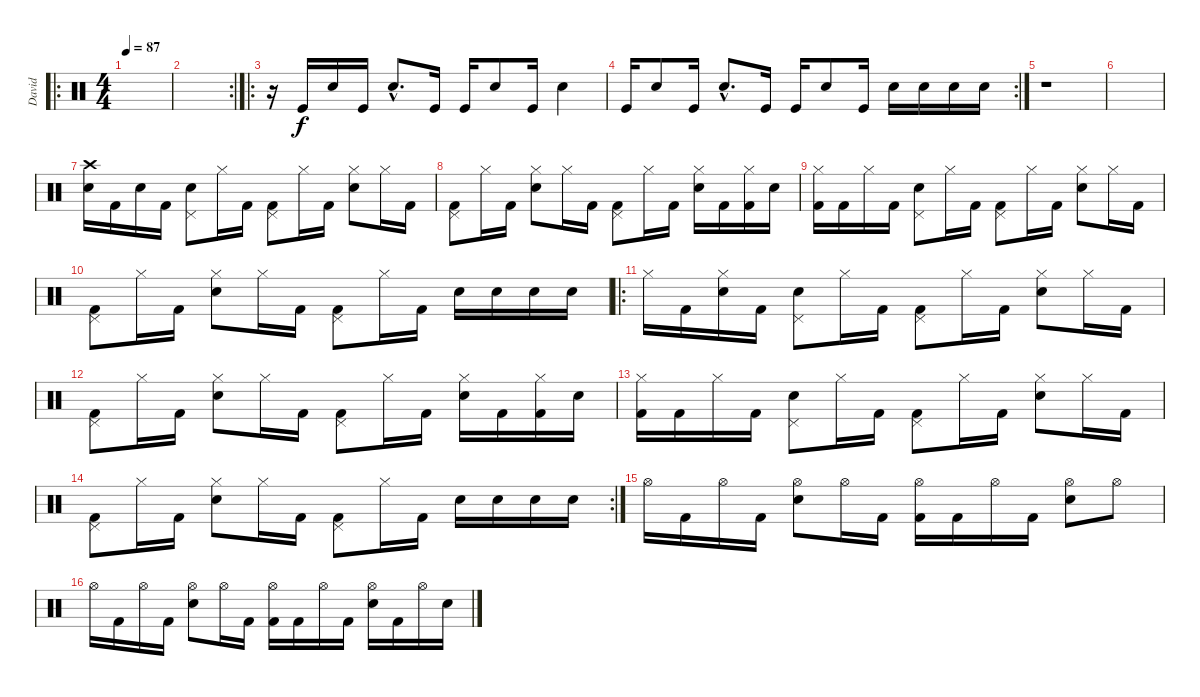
\track ("David" "David") {instrument percussion}
\staff {score}
\articulation defaults
\ro
\ts (4 4)
\tempo 87
\clef neutral
\ks c
|
\rc 2
|
\ro
r.16 "Kick (hit)".16 "Electric Snare (hit)".16 "Kick (hit)".16 "Electric Snare (hit)"{hac}.8{d} "Kick (hit)".16 "Kick (hit)".16 "Electric Snare (hit)".8 "Kick (hit)".16 "Electric Snare (hit)".4 |
\rc 2 "Kick (hit)".16 "Electric Snare (hit)".8 "Kick (hit)".16 "Electric Snare (hit)"{hac}.8{d} "Kick (hit)".16 "Kick (hit)".16 "Electric Snare (hit)".8 "Kick (hit)".16 "Electric Snare (hit)".16 "Electric Snare (hit)".16 "Electric Snare (hit)".16 "Electric Snare (hit)".16
|
r.1 |
|
("Crash high (hit)" "Electric Snare (hit)").16 "Kick (hit) 2".16 "Electric Snare (hit)".16 "Kick (hit) 2".16 ("Pedal Hi-Hat (hit)" "Electric Snare (hit)").8 "Hi-Hat (closed)".16 "Kick (hit) 2".16 ("Pedal Hi-Hat (hit)" "Kick (hit) 2").8 "Hi-Hat (closed)".16 "Kick (hit) 2".16 ("Hi-Hat (closed)" "Electric Snare (hit)").8 "Hi-Hat (closed)".16 "Kick (hit) 2".16 |
("Pedal Hi-Hat (hit)" "Kick (hit) 2").8 "Hi-Hat (closed)".16 "Kick (hit) 2".16 ("Hi-Hat (closed)" "Electric Snare (hit)").8 "Hi-Hat (closed)".16 "Kick (hit) 2".16 ("Pedal Hi-Hat (hit)" "Kick (hit) 2").8 "Hi-Hat (closed)".16 "Kick (hit) 2".16 ("Hi-Hat (closed)" "Electric Snare (hit)").16 "Kick (hit) 2".16 ("Hi-Hat (closed)" "Kick (hit) 2").16 "Electric Snare (hit)".16 |
("Hi-Hat (closed)" "Kick (hit) 2").16 "Kick (hit) 2".16 "Hi-Hat (closed)".16 "Kick (hit) 2".16 ("Pedal Hi-Hat (hit)" "Electric Snare (hit)").8 "Hi-Hat (closed)".16 "Kick (hit) 2".16 ("Pedal Hi-Hat (hit)" "Kick (hit) 2").8 "Hi-Hat (closed)".16 "Kick (hit) 2".16 ("Hi-Hat (closed)" "Electric Snare (hit)").8 "Hi-Hat (closed)".16 "Kick (hit) 2".16 |
("Pedal Hi-Hat (hit)" "Kick (hit) 2").8 "Hi-Hat (closed)".16 "Kick (hit) 2".16 ("Hi-Hat (closed)" "Electric Snare (hit)").8 "Hi-Hat (closed)".16 "Kick (hit) 2".16 ("Pedal Hi-Hat (hit)" "Kick (hit) 2").8 "Hi-Hat (closed)".16 "Kick (hit) 2".16 "Electric Snare (hit)".16 "Electric Snare (hit)".16 "Electric Snare (hit)".16 "Electric Snare (hit)".16 |
\ro "Hi-Hat (closed)".16 "Kick (hit) 2".16
("Hi-Hat (closed)" "Electric Snare (hit)").16 "Kick (hit) 2".16 ("Pedal Hi-Hat (hit)" "Electric Snare (hit)").8 "Hi-Hat (closed)".16 "Kick (hit) 2".16 ("Pedal Hi-Hat (hit)" "Kick (hit) 2").8 "Hi-Hat (closed)".16 "Kick (hit) 2".16 ("Hi-Hat (closed)" "Electric Snare (hit)").8 "Hi-Hat (closed)".16 "Kick (hit) 2".16 |
("Pedal Hi-Hat (hit)" "Kick (hit) 2").8 "Hi-Hat (closed)".16 "Kick (hit) 2".16 ("Hi-Hat (closed)" "Electric Snare (hit)").8 "Hi-Hat (closed)".16 "Kick (hit) 2".16 ("Pedal Hi-Hat (hit)" "Kick (hit) 2").8 "Hi-Hat (closed)".16 "Kick (hit) 2".16 ("Hi-Hat (closed)" "Electric Snare (hit)").16 "Kick (hit) 2".16 ("Hi-Hat (closed)" "Kick (hit) 2").16 "Electric Snare (hit)".16 |
("Hi-Hat (closed)" "Kick (hit) 2").16 "Kick (hit) 2".16 "Hi-Hat (closed)".16 "Kick (hit) 2".16 ("Pedal Hi-Hat (hit)" "Electric Snare (hit)").8 "Hi-Hat (closed)".16 "Kick (hit) 2".16 ("Pedal Hi-Hat (hit)" "Kick (hit) 2").8 "Hi-Hat (closed)".16 "Kick (hit) 2".16 ("Hi-Hat (closed)" "Electric Snare (hit)").8 "Hi-Hat (closed)".16 "Kick (hit) 2".16 |
\rc 2
("Pedal Hi-Hat (hit)" "Kick (hit) 2").8 "Hi-Hat (closed)".16 "Kick (hit) 2".16 ("Hi-Hat (closed)" "Electric Snare (hit)").8 "Hi-Hat (closed)".16 "Kick (hit) 2".16 ("Pedal Hi-Hat (hit)" "Kick (hit) 2").8 "Hi-Hat (closed)".16 "Kick (hit) 2".16 "Electric Snare (hit)".16 "Electric Snare (hit)".16 "Electric Snare (hit)".16 "Electric Snare (hit)".16 |
"Hi-Hat (open)".16 "Kick (hit) 2".16 "Hi-Hat (open)".16 "Kick (hit) 2".16 ("Hi-Hat (open)" "Electric Snare (hit)").8 "Hi-Hat (open)".16 "Kick (hit) 2".16 ("Hi-Hat (open)" "Kick (hit) 2").16 "Kick (hit) 2".16 "Hi-Hat (open)".16 "Kick (hit) 2".16 ("Hi-Hat (open)" "Electric Snare (hit)").8 "Hi-Hat (open)".8 |
"Hi-Hat (open)".16 "Kick (hit) 2".16 "Hi-Hat (open)".16 "Kick (hit) 2".16 ("Hi-Hat (open)" "Electric Snare (hit)").8 "Hi-Hat (open)".16 "Kick (hit) 2".16 ("Hi-Hat (open)" "Kick (hit) 2").16 "Kick (hit) 2".16 "Hi-Hat (open)".16 "Kick (hit) 2".16 ("Hi-Hat (open)" "Electric Snare (hit)").16 "Kick (hit) 2".16 "Hi-Hat (open)".16 "Electric Snare (hit)".16
